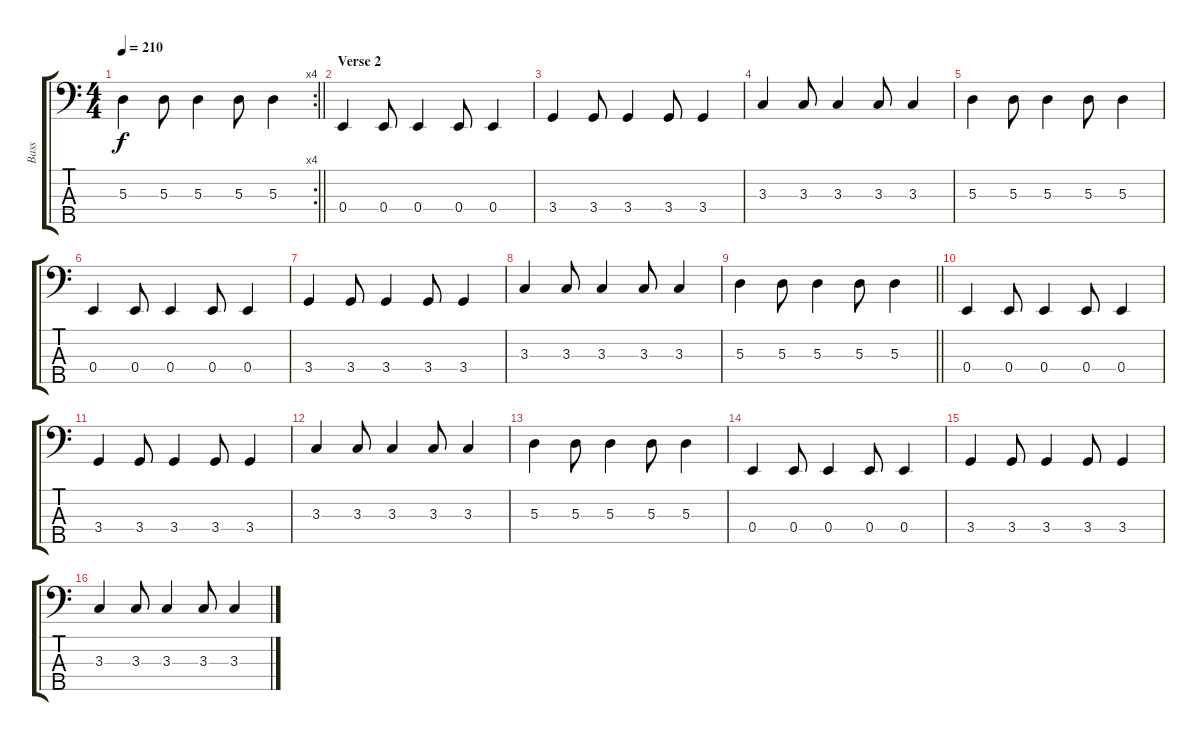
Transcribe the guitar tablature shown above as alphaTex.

\track ("Bass" "Bass") {instrument electricbasspick}
\staff {score tabs}
\tuning (G2 D2 A1 E1 B0) {hide}
\rc 4
\ts (4 4)
\tempo 210
\clef f4
\barLineRight lightlight
\ks c
5.3.4{dy f} 5.3.8 5.3.4 5.3.8 5.3.4 |
\section ("" "Verse 2")
0.4.4 0.4.8 0.4.4 0.4.8 0.4.4 |
3.4.4 3.4.8 3.4.4 3.4.8 3.4.4 |
3.3.4 3.3.8 3.3.4 3.3.8 3.3.4 |
5.3.4 5.3.8 5.3.4 5.3.8 5.3.4 |
0.4.4 0.4.8 0.4.4 0.4.8 0.4.4 |
3.4.4 3.4.8 3.4.4 3.4.8 3.4.4 |
3.3.4 3.3.8 3.3.4 3.3.8 3.3.4 |
\barLineRight lightlight
5.3.4 5.3.8 5.3.4 5.3.8 5.3.4 |
0.4.4 0.4.8 0.4.4 0.4.8 0.4.4 |
3.4.4 3.4.8 3.4.4 3.4.8 3.4.4 |
3.3.4 3.3.8 3.3.4 3.3.8 3.3.4 |
5.3.4 5.3.8 5.3.4 5.3.8 5.3.4 |
0.4.4 0.4.8 0.4.4 0.4.8 0.4.4 |
3.4.4 3.4.8 3.4.4 3.4.8 3.4.4 |
3.3.4 3.3.8 3.3.4 3.3.8 3.3.4
